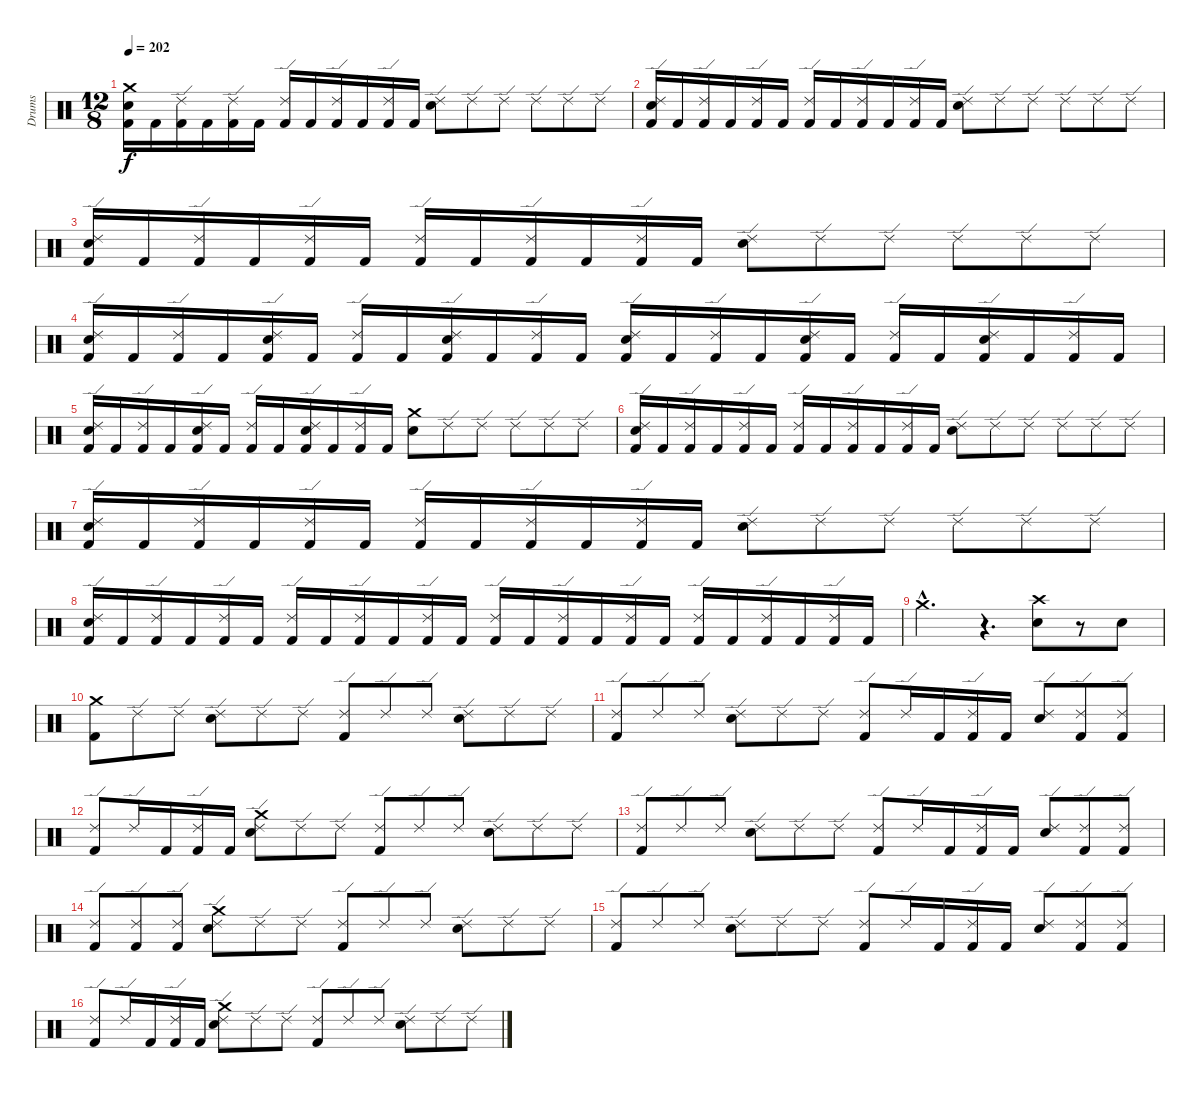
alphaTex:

\track ("Drums" "Drums") {instrument percussion}
\staff {score}
\articulation defaults
\ts (12 8)
\tempo 202
\clef neutral
\ks c
("Kick (hit) 2" "Snare (hit) 2" "Crash medium (hit)").16{dy f} "Kick (hit) 2".16 ("Kick (hit) 2" "Ride (edge) 2").16 "Kick (hit) 2".16 ("Kick (hit) 2" "Ride (edge) 2").16 "Kick (hit) 2".16 ("Kick (hit) 2" "Ride (edge) 2").16 "Kick (hit) 2".16 ("Kick (hit) 2" "Ride (edge) 2").16 "Kick (hit) 2".16 ("Kick (hit) 2" "Ride (edge) 2").16 "Kick (hit) 2".16 ("Snare (hit) 2" "Ride (edge) 2").8 "Ride (edge) 2".8 "Ride (edge) 2".8 "Ride (edge) 2".8 "Ride (edge) 2".8 "Ride (edge) 2".8 |
("Kick (hit) 2" "Snare (hit) 2" "Ride (edge) 2").16 "Kick (hit) 2".16 ("Kick (hit) 2" "Ride (edge) 2").16 "Kick (hit) 2".16 ("Kick (hit) 2" "Ride (edge) 2").16 "Kick (hit) 2".16 ("Kick (hit) 2" "Ride (edge) 2").16 "Kick (hit) 2".16 ("Kick (hit) 2" "Ride (edge) 2").16 "Kick (hit) 2".16 ("Kick (hit) 2" "Ride (edge) 2").16 "Kick (hit) 2".16 ("Snare (hit) 2" "Ride (edge) 2").8 "Ride (edge) 2".8 "Ride (edge) 2".8 "Ride (edge) 2".8 "Ride (edge) 2".8 "Ride (edge) 2".8 |
("Kick (hit) 2" "Snare (hit) 2" "Ride (edge) 2").16 "Kick (hit) 2".16 ("Kick (hit) 2" "Ride (edge) 2").16 "Kick (hit) 2".16 ("Kick (hit) 2" "Ride (edge) 2").16 "Kick (hit) 2".16 ("Kick (hit) 2" "Ride (edge) 2").16 "Kick (hit) 2".16 ("Kick (hit) 2" "Ride (edge) 2").16 "Kick (hit) 2".16 ("Kick (hit) 2" "Ride (edge) 2").16 "Kick (hit) 2".16 ("Snare (hit) 2" "Ride (edge) 2").8 "Ride (edge) 2".8 "Ride (edge) 2".8 "Ride (edge) 2".8 "Ride (edge) 2".8 "Ride (edge) 2".8 |
("Kick (hit) 2" "Snare (hit) 2" "Ride (edge) 2").16 "Kick (hit) 2".16 ("Kick (hit) 2" "Ride (edge) 2").16 "Kick (hit) 2".16 ("Kick (hit) 2" "Snare (hit) 2" "Ride (edge) 2").16 "Kick (hit) 2".16 ("Kick (hit) 2" "Ride (edge) 2").16 "Kick (hit) 2".16 ("Kick (hit) 2" "Snare (hit) 2" "Ride (edge) 2").16 "Kick (hit) 2".16 ("Kick (hit) 2" "Ride (edge) 2").16 "Kick (hit) 2".16 ("Kick (hit) 2" "Snare (hit) 2" "Ride (edge) 2").16 "Kick (hit) 2".16 ("Kick (hit) 2" "Ride (edge) 2").16 "Kick (hit) 2".16 ("Kick (hit) 2" "Snare (hit) 2" "Ride (edge) 2").16 "Kick (hit) 2".16 ("Kick (hit) 2" "Ride (edge) 2").16 "Kick (hit) 2".16 ("Kick (hit) 2" "Snare (hit) 2" "Ride (edge) 2").16 "Kick (hit) 2".16 ("Kick (hit) 2" "Ride (edge) 2").16 "Kick (hit) 2".16 |
("Kick (hit) 2" "Snare (hit) 2" "Ride (edge) 2").16 "Kick (hit) 2".16 ("Kick (hit) 2" "Ride (edge) 2").16 "Kick (hit) 2".16 ("Kick (hit) 2" "Snare (hit) 2" "Ride (edge) 2").16 "Kick (hit) 2".16 ("Kick (hit) 2" "Ride (edge) 2").16 "Kick (hit) 2".16 ("Kick (hit) 2" "Snare (hit) 2" "Ride (edge) 2").16 "Kick (hit) 2".16 ("Kick (hit) 2" "Ride (edge) 2").16 "Kick (hit) 2".16 ("Snare (hit) 2" "Crash medium (hit)").8 "Ride (edge) 2".8 "Ride (edge) 2".8 "Ride (edge) 2".8 "Ride (edge) 2".8 "Ride (edge) 2".8 |
("Kick (hit) 2" "Snare (hit) 2" "Ride (edge) 2").16 "Kick (hit) 2".16 ("Kick (hit) 2" "Ride (edge) 2").16 "Kick (hit) 2".16 ("Kick (hit) 2" "Ride (edge) 2").16 "Kick (hit) 2".16 ("Kick (hit) 2" "Ride (edge) 2").16 "Kick (hit) 2".16 ("Kick (hit) 2" "Ride (edge) 2").16 "Kick (hit) 2".16 ("Kick (hit) 2" "Ride (edge) 2").16 "Kick (hit) 2".16 ("Snare (hit) 2" "Ride (edge) 2").8 "Ride (edge) 2".8 "Ride (edge) 2".8 "Ride (edge) 2".8 "Ride (edge) 2".8 "Ride (edge) 2".8 |
("Kick (hit) 2" "Snare (hit) 2" "Ride (edge) 2").16 "Kick (hit) 2".16 ("Kick (hit) 2" "Ride (edge) 2").16 "Kick (hit) 2".16 ("Kick (hit) 2" "Ride (edge) 2").16 "Kick (hit) 2".16 ("Kick (hit) 2" "Ride (edge) 2").16 "Kick (hit) 2".16 ("Kick (hit) 2" "Ride (edge) 2").16 "Kick (hit) 2".16 ("Kick (hit) 2" "Ride (edge) 2").16 "Kick (hit) 2".16 ("Snare (hit) 2" "Ride (edge) 2").8 "Ride (edge) 2".8 "Ride (edge) 2".8 "Ride (edge) 2".8 "Ride (edge) 2".8 "Ride (edge) 2".8 |
("Kick (hit) 2" "Ride (edge) 2" "Snare (hit) 2").16 "Kick (hit) 2".16 ("Kick (hit) 2" "Ride (edge) 2").16 "Kick (hit) 2".16 ("Kick (hit) 2" "Ride (edge) 2").16 "Kick (hit) 2".16 ("Kick (hit) 2" "Ride (edge) 2").16 "Kick (hit) 2".16 ("Kick (hit) 2" "Ride (edge) 2").16 "Kick (hit) 2".16 ("Kick (hit) 2" "Ride (edge) 2").16 "Kick (hit) 2".16 ("Kick (hit) 2" "Ride (edge) 2").16 "Kick (hit) 2".16 ("Kick (hit) 2" "Ride (edge) 2").16 "Kick (hit) 2".16 ("Kick (hit) 2" "Ride (edge) 2").16 "Kick (hit) 2".16 ("Kick (hit) 2" "Ride (edge) 2").16 "Kick (hit) 2".16 ("Kick (hit) 2" "Ride (edge) 2").16 "Kick (hit) 2".16 ("Kick (hit) 2" "Ride (edge) 2").16 "Kick (hit) 2".16 |
"Crash medium (hit)"{hac}.2{d} r.4{d} ("Crash high (hit)" "Snare (hit) 2").8 r.8 "Snare (hit) 2".8 |
("Crash medium (hit)" "Kick (hit) 2").8 "Ride (edge) 2".8 "Ride (edge) 2".8 ("Ride (edge) 2" "Snare (hit) 2").8 "Ride (edge) 2".8 "Ride (edge) 2".8 ("Ride (edge) 2" "Kick (hit) 2").8 "Ride (edge) 2".8 "Ride (edge) 2".8 ("Ride (edge) 2" "Snare (hit) 2").8 "Ride (edge) 2".8 "Ride (edge) 2".8 |
("Ride (edge) 2" "Kick (hit) 2").8 "Ride (edge) 2".8 "Ride (edge) 2".8 ("Ride (edge) 2" "Snare (hit) 2").8 "Ride (edge) 2".8 "Ride (edge) 2".8 ("Ride (edge) 2" "Kick (hit) 2").8 "Ride (edge) 2".16 "Kick (hit) 2".16 ("Ride (edge) 2" "Kick (hit) 2").16 "Kick (hit) 2".16 ("Ride (edge) 2" "Snare (hit) 2").8 ("Ride (edge) 2" "Kick (hit) 2").8 ("Ride (edge) 2" "Kick (hit) 2").8 |
("Ride (edge) 2" "Kick (hit) 2").8 "Ride (edge) 2".16 "Kick (hit) 2".16 ("Ride (edge) 2" "Kick (hit) 2").16 "Kick (hit) 2".16 ("Ride (edge) 2" "Snare (hit) 2" "Crash medium (hit)").8 "Ride (edge) 2".8 "Ride (edge) 2".8 ("Ride (edge) 2" "Kick (hit) 2").8 "Ride (edge) 2".8 "Ride (edge) 2".8 ("Ride (edge) 2" "Snare (hit) 2").8 "Ride (edge) 2".8 "Ride (edge) 2".8 |
("Ride (edge) 2" "Kick (hit) 2").8 "Ride (edge) 2".8 "Ride (edge) 2".8 ("Ride (edge) 2" "Snare (hit) 2").8 "Ride (edge) 2".8 "Ride (edge) 2".8 ("Ride (edge) 2" "Kick (hit) 2").8 "Ride (edge) 2".16 "Kick (hit) 2".16 ("Ride (edge) 2" "Kick (hit) 2").16 "Kick (hit) 2".16 ("Ride (edge) 2" "Snare (hit) 2").8 ("Ride (edge) 2" "Kick (hit) 2").8 ("Ride (edge) 2" "Kick (hit) 2").8 |
("Ride (edge) 2" "Kick (hit) 2").8 ("Ride (edge) 2" "Kick (hit) 2").8 ("Ride (edge) 2" "Kick (hit) 2").8 ("Ride (edge) 2" "Snare (hit) 2" "Crash medium (hit)").8 "Ride (edge) 2".8 "Ride (edge) 2".8 ("Ride (edge) 2" "Kick (hit) 2").8 "Ride (edge) 2".8 "Ride (edge) 2".8 ("Ride (edge) 2" "Snare (hit) 2").8 "Ride (edge) 2".8 "Ride (edge) 2".8 |
("Ride (edge) 2" "Kick (hit) 2").8 "Ride (edge) 2".8 "Ride (edge) 2".8 ("Ride (edge) 2" "Snare (hit) 2").8 "Ride (edge) 2".8 "Ride (edge) 2".8 ("Ride (edge) 2" "Kick (hit) 2").8 "Ride (edge) 2".16 "Kick (hit) 2".16 ("Ride (edge) 2" "Kick (hit) 2").16 "Kick (hit) 2".16 ("Ride (edge) 2" "Snare (hit) 2").8 ("Ride (edge) 2" "Kick (hit) 2").8 ("Ride (edge) 2" "Kick (hit) 2").8 |
("Ride (edge) 2" "Kick (hit) 2").8 "Ride (edge) 2".16 "Kick (hit) 2".16 ("Ride (edge) 2" "Kick (hit) 2").16 "Kick (hit) 2".16 ("Ride (edge) 2" "Snare (hit) 2" "Crash medium (hit)").8 "Ride (edge) 2".8 "Ride (edge) 2".8 ("Ride (edge) 2" "Kick (hit) 2").8 "Ride (edge) 2".8 "Ride (edge) 2".8 ("Ride (edge) 2" "Snare (hit) 2").8 "Ride (edge) 2".8 "Ride (edge) 2".8
